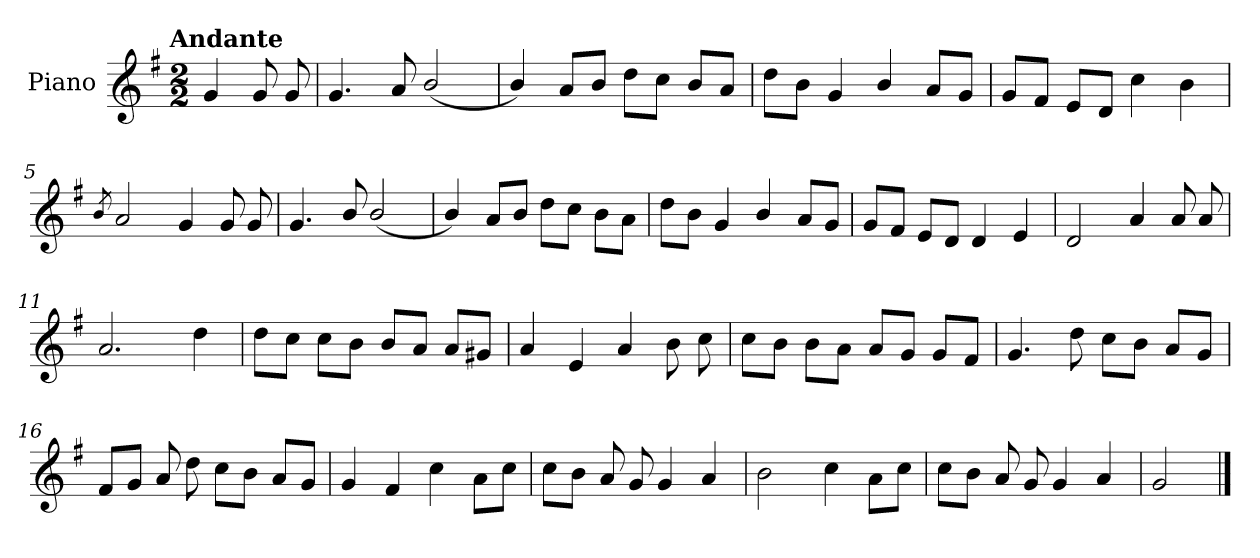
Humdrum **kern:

**kern
*part1
*staff1
*I"Piano
*I'Pno.
*clefG2
*k[f#]
!!LO:TX:omd:t=Andante
*M2/2
*MM92
=
4g/
8g/
8g/
=1
4.g/
8a/
(<2b/
=2
4b/)
8a/L
8b/J
8dd\L
8cc\J
8b/L
8a/J
=3
8dd\L
8b\J
4g/
4b/
8a/L
8g/J
!!LO:LB:g=z
=4
8g/L
8f#/J
8e/L
8d/J
4cc\
4b\
=5
8qb/
2a/
4g/
8g/
8g/
=6
4.g/
8b/
(<2b/
=7
4b/)
8a/L
8b/J
8dd\L
8cc\J
8b\L
8a\J
=8
8dd\L
8b\J
4g/
4b/
8a/L
8g/J
!!LO:LB:g=z
=9
8g/L
8f#/J
8e/L
8d/J
4d/
4e/
=10
2d/
4a/
8a/
8a/
=11
2.a/
4dd\
=12
8dd\L
8cc\J
8cc\L
8b\J
8b/L
8a/J
8a/L
8g#X/J
!!LO:LB:g=z
=13
4a/
4e/
4a/
8b\
8cc\
=14
8cc\L
8b\J
8b\L
8a\J
8a/L
8g/J
8g/L
8f#/J
=15
4.g/
8dd\
8cc\L
8b\J
8a/L
8g/J
=16
8f#/L
8g/J
8a/
8dd\
8cc\L
8b\J
8a/L
8g/J
!!LO:LB:g=z
=17
4g/
4f#/
4cc\
8a\L
8cc\J
=18
8cc\L
8b\J
8a/
8g/
4g/
4a/
=19
2b\
4cc\
8a\L
8cc\J
=20
8cc\L
8b\J
8a/
8g/
4g/
4a/
=21
2g/
==
*-
